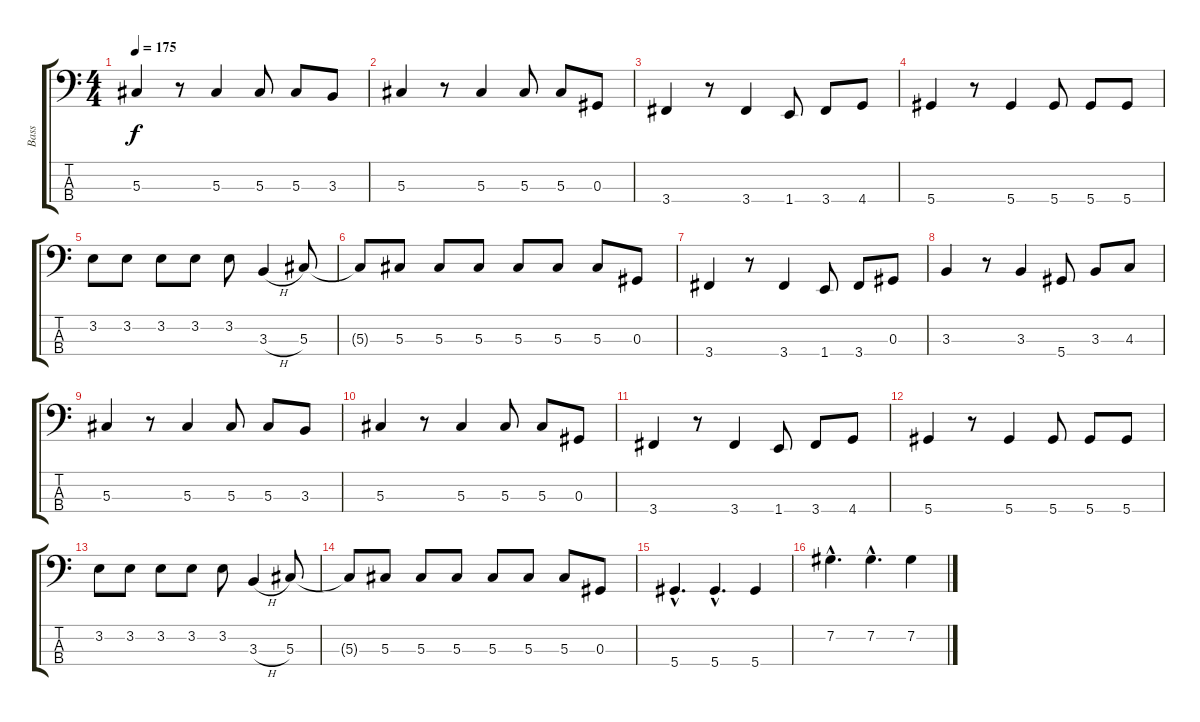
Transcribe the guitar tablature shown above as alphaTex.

\track ("Bass" "Bass") {instrument electricbassfinger}
\staff {score tabs}
\tuning (Gb2 Db2 Ab1 Eb1) {hide}
\ts (4 4)
\tempo 175
\clef f4
\ks c
5.3.4{dy f} r.8 5.3.4 5.3.8 5.3.8 3.3.8 |
5.3.4 r.8 5.3.4 5.3.8 5.3.8 0.3.8 |
3.4.4 r.8 3.4.4 1.4.8 3.4.8 4.4.8 |
5.4.4 r.8 5.4.4 5.4.8 5.4.8 5.4.8 |
3.2.8 3.2.8 3.2.8 3.2.8 3.2.8 3.3{h}.4 5.3.8 |
5.3{t}.8 5.3.8 5.3.8 5.3.8 5.3.8 5.3.8 5.3.8 0.3.8 |
3.4.4 r.8 3.4.4 1.4.8 3.4.8 0.3.8 |
3.3.4 r.8 3.3.4 5.4.8 3.3.8 4.3.8 |
5.3.4 r.8 5.3.4 5.3.8 5.3.8 3.3.8 |
5.3.4 r.8 5.3.4 5.3.8 5.3.8 0.3.8 |
3.4.4 r.8 3.4.4 1.4.8 3.4.8 4.4.8 |
5.4.4 r.8 5.4.4 5.4.8 5.4.8 5.4.8 |
3.2.8 3.2.8 3.2.8 3.2.8 3.2.8 3.3{h}.4 5.3.8 |
5.3{t}.8 5.3.8 5.3.8 5.3.8 5.3.8 5.3.8 5.3.8 0.3.8 |
5.4{hac}.4{d} 5.4{hac}.4{d} 5.4.4 |
7.2{hac}.4{d} 7.2{hac}.4{d} 7.2.4
